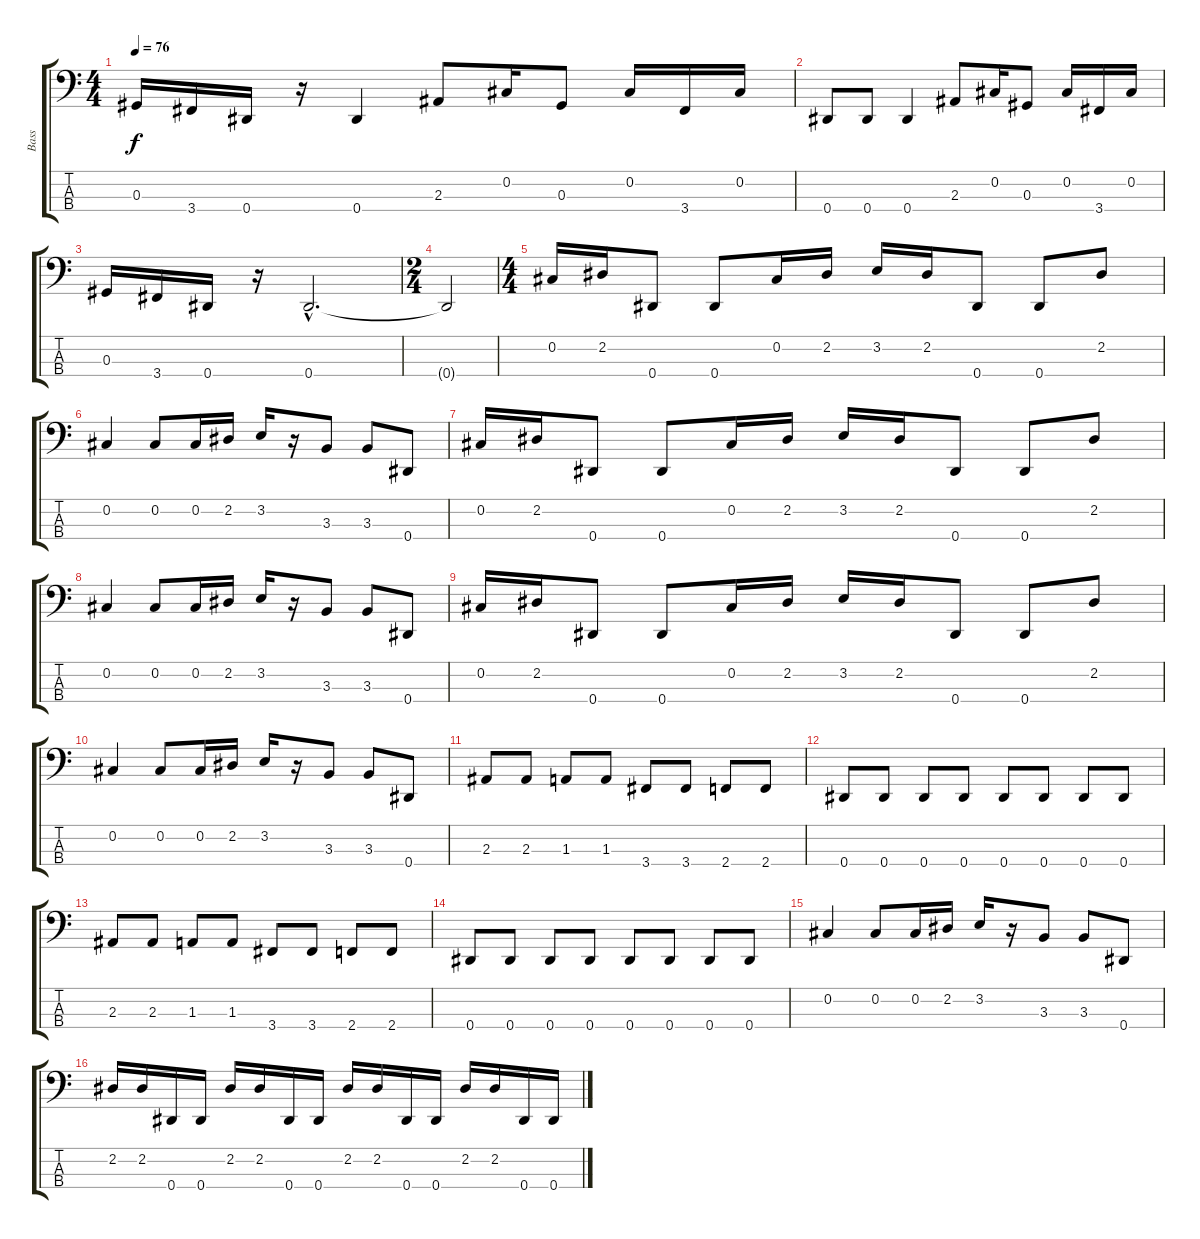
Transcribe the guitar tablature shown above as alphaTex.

\track ("Bass" "Bass") {instrument electricbasspick}
\staff {score tabs}
\tuning (Gb2 Db2 Ab1 Eb1) {hide}
\ts (4 4)
\tempo 76
\clef f4
\ks c
0.3.16{dy f} 3.4.16 0.4.16 r.16 0.4.4 2.3.8 0.2.16 0.3.8 0.2.16 3.4.16 0.2.16 |
0.4.8 0.4.8 0.4.4 2.3.8 0.2.16 0.3.8 0.2.16 3.4.16 0.2.16 |
0.3.16 3.4.16 0.4.16 r.16 0.4{hac}.2{d} |
\ts (2 4)
0.4{t}.2 |
\ts (4 4)
0.2.16 2.2.16 0.4.8 0.4.8 0.2.16 2.2.16 3.2.16 2.2.16 0.4.8 0.4.8 2.2.8 |
0.2.4 0.2.8 0.2.16 2.2.16 3.2.16 r.16 3.3.8 3.3.8 0.4.8 |
0.2.16 2.2.16 0.4.8 0.4.8 0.2.16 2.2.16 3.2.16 2.2.16 0.4.8 0.4.8 2.2.8 |
0.2.4 0.2.8 0.2.16 2.2.16 3.2.16 r.16 3.3.8 3.3.8 0.4.8 |
0.2.16 2.2.16 0.4.8 0.4.8 0.2.16 2.2.16 3.2.16 2.2.16 0.4.8 0.4.8 2.2.8 |
0.2.4 0.2.8 0.2.16 2.2.16 3.2.16 r.16 3.3.8 3.3.8 0.4.8 |
2.3.8 2.3.8 1.3.8 1.3.8 3.4.8 3.4.8 2.4.8 2.4.8 |
0.4.8 0.4.8 0.4.8 0.4.8 0.4.8 0.4.8 0.4.8 0.4.8 |
2.3.8 2.3.8 1.3.8 1.3.8 3.4.8 3.4.8 2.4.8 2.4.8 |
0.4.8 0.4.8 0.4.8 0.4.8 0.4.8 0.4.8 0.4.8 0.4.8 |
0.2.4 0.2.8 0.2.16 2.2.16 3.2.16 r.16 3.3.8 3.3.8 0.4.8 |
2.2.16 2.2.16 0.4.16 0.4.16 2.2.16 2.2.16 0.4.16 0.4.16 2.2.16 2.2.16 0.4.16 0.4.16 2.2.16 2.2.16 0.4.16 0.4.16
